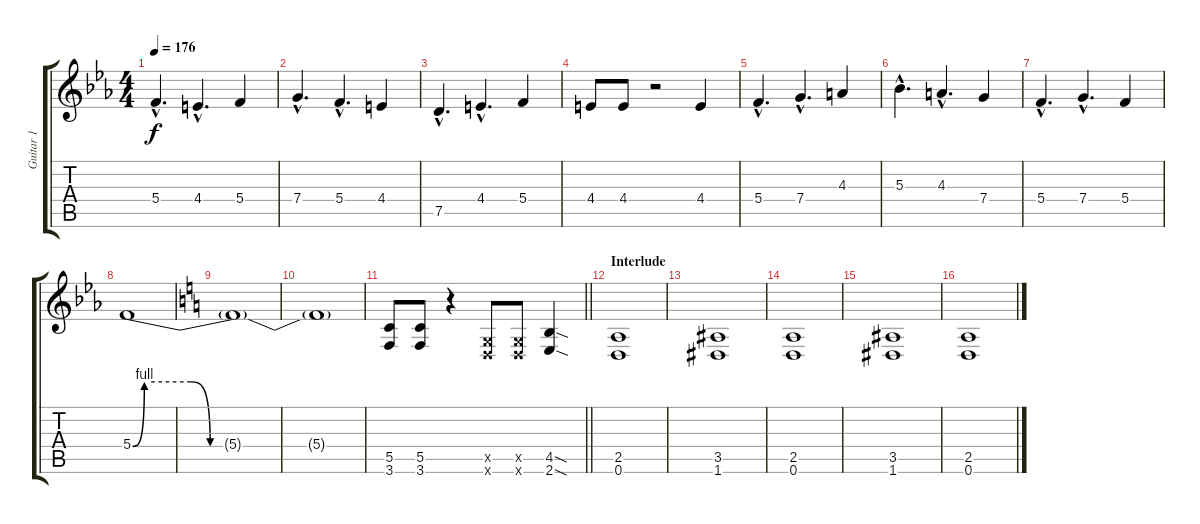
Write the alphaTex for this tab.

\track ("Guitar 1" "Guitar 1") {instrument distortionguitar}
\staff {score tabs}
\tuning (D4 A3 F3 C3 G2 D2) {hide}
\ts (4 4)
\tempo 176
\clef g2
\ks eb
5.4{hac}.4{d dy f} 4.4{hac}.4{d} 5.4.4 |
7.4{hac}.4{d} 5.4{hac}.4{d} 4.4.4 |
7.5{hac}.4{d} 4.4{hac}.4{d} 5.4.4 |
4.4.8 4.4.8 r.2 4.4.4 |
5.4{hac}.4{d} 7.4{hac}.4{d} 4.3.4 |
5.3{hac}.4{d} 4.3{hac}.4{d} 7.4.4 |
5.4{hac}.4{d} 7.4{hac}.4{d} 5.4.4 |
5.4{be (custom 0 0 3 4 15 4 20 0 60 0)}.1 |
\ks c
5.4{t}.1 |
5.4{t}.1 |
\barLineRight lightlight
(5.5 3.6).8 (5.5 3.6).8 r.4 (0.5{x} 0.6{x}).8 (0.5{x} 0.6{x}).8 (4.5{sod} 2.6{sod}).4 |
\section ("" "Interlude")
(2.5 0.6).1 |
(3.5 1.6).1 |
(2.5 0.6).1 |
(3.5 1.6).1 |
(2.5 0.6).1
